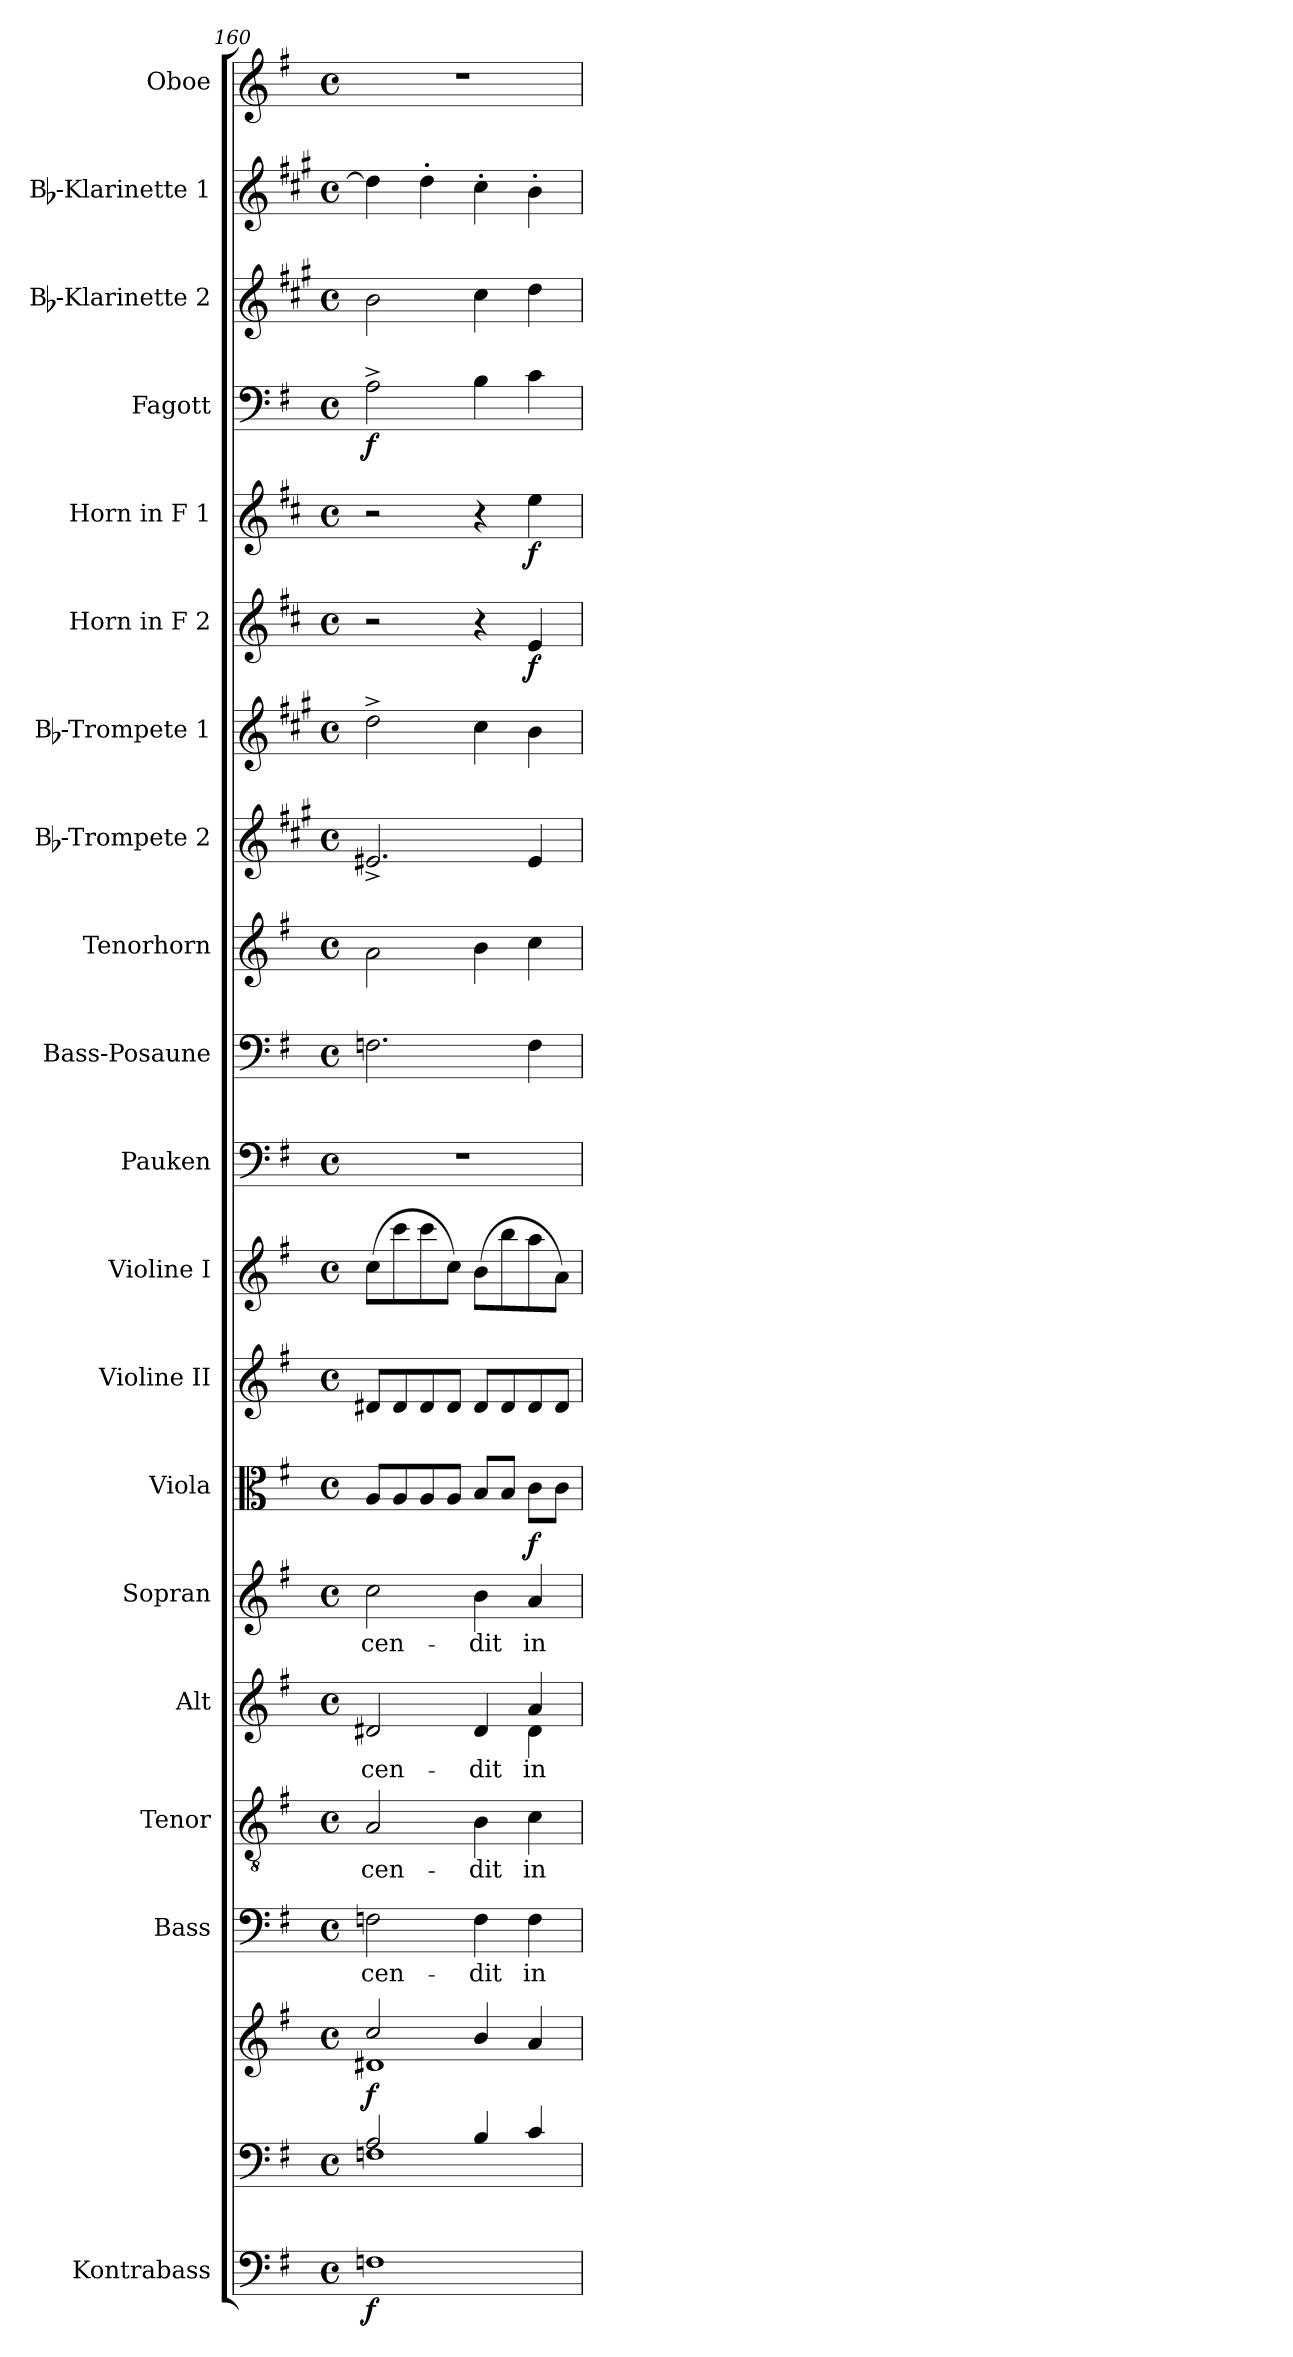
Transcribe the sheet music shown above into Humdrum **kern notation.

**kern	**dynam	**kern	**kern	**dynam	**kern	**text	**kern	**text	**kern	**text	**kern	**text	**dynam	**kern	**kern	**kern	**kern	**kern	**kern	**kern	**kern	**kern	**dynam	**kern	**dynam	**kern	**dynam	**kern	**kern	**kern
*part20	*part20	*part19	*part19	*part19	*part18	*part18	*part17	*part17	*part16	*part16	*part15	*part15	*part15	*part14	*part13	*part12	*part11	*part10	*part9	*part8	*part7	*part6	*part6	*part5	*part5	*part4	*part4	*part3	*part2	*part1
*staff21	*staff21	*staff20	*staff19	*staff19/20	*staff18	*staff18	*staff17	*staff17	*staff16	*staff16	*staff15	*staff15	*staff15	*staff14	*staff13	*staff12	*staff11	*staff10	*staff9	*staff8	*staff7	*staff6	*staff6	*staff5	*staff5	*staff4	*staff4	*staff3	*staff2	*staff1
*I"Kontrabass	*	*	*	*	*I"Bass	*	*I"Tenor	*	*I"Alt	*	*I"Sopran	*	*	*I"Viola	*I"Violine II	*I"Violine I	*I"Pauken	*I"Bass-Posaune	*I"Tenorhorn	*I"Bb-Trompete 2	*I"Bb-Trompete 1	*I"Horn in F 2	*	*I"Horn in F 1	*	*I"Fagott	*	*I"Bb-Klarinette 2	*I"Bb-Klarinette 1	*I"Oboe
*I'Kb.	*	*	*	*	*I'B.	*	*I'T.	*	*I'A.	*	*I'S.	*	*	*I'Vla.	*I'Vl. II	*I'Vl. I	*I'Pk.	*I'B. Pos.	*I'T. Hrn.	*I'Bb Trp. 2	*I'Bb Trp. 1	*	*	*	*	*I'Fg.	*	*I'Bb Kl. 2	*I'Bb Kl. 1	*I'Ob.
*clefF4	*	*clefF4	*clefG2	*	*clefF4	*	*clefGv2	*	*clefG2	*	*clefG2	*	*	*clefC3	*clefG2	*clefG2	*clefF4	*clefF4	*clefG2	*clefG2	*clefG2	*clefG2	*	*clefG2	*	*clefF4	*	*clefG2	*clefG2	*clefG2
*ITrd7c12	*	*	*	*	*	*	*	*	*	*	*	*	*	*	*	*	*	*	*ITrd8c14	*ITrd1c2	*ITrd1c2	*ITrd4c7	*	*ITrd4c7	*	*	*	*ITrd1c2	*ITrd1c2	*
*k[f#]	*	*k[f#]	*k[f#]	*	*k[f#]	*	*k[f#]	*	*k[f#]	*	*k[f#]	*	*	*k[f#]	*k[f#]	*k[f#]	*k[f#]	*k[f#]	*k[f#]	*k[f#]	*k[f#]	*k[f#]	*	*k[f#]	*	*k[f#]	*	*k[f#]	*k[f#]	*k[f#]
*G:	*	*G:	*G:	*	*G:	*	*G:	*	*G:	*	*G:	*	*	*G:	*G:	*G:	*G:	*G:	*G:	*G:	*G:	*G:	*	*G:	*	*G:	*	*G:	*G:	*G:
*M4/4	*	*M4/4	*M4/4	*	*M4/4	*	*M4/4	*	*M4/4	*	*M4/4	*	*	*M4/4	*M4/4	*M4/4	*M4/4	*M4/4	*M4/4	*M4/4	*M4/4	*M4/4	*	*M4/4	*	*M4/4	*	*M4/4	*M4/4	*M4/4
*met(c)	*	*met(c)	*met(c)	*	*met(c)	*	*met(c)	*	*met(c)	*	*met(c)	*	*	*met(c)	*met(c)	*met(c)	*met(c)	*met(c)	*met(c)	*met(c)	*met(c)	*met(c)	*	*met(c)	*	*met(c)	*	*met(c)	*met(c)	*met(c)
=160	=160	=160	=160	=160	=160	=160	=160	=160	=160	=160	=160	=160	=160	=160	=160	=160	=160	=160	=160	=160	=160	=160	=160	=160	=160	=160	=160	=160	=160	=160
*	*	*^	*^	*	*	*	*	*	*	*	*	*	*	*	*	*	*	*	*	*	*	*	*	*	*	*	*	*	*	*
!	!LO:DY:b	!	!	!	!	!LO:DY:b	!	!LO:LY:b	!	!LO:LY:b	!	!LO:LY:b	!	!LO:LY:b	!	!	!	!	!	!	!	!	!	!	!	!	!	!	!LO:DY:b	!	!	!
*	*	*	*	*	*	*	*	*	*	*	*^	*	*	*	*	*	*	*	*	*	*	*	*	*	*	*	*	*	*	*	*	*
1FFn	f	2A/	1Fn	2cc/	1d#X	f	2Fn\	-cen-	2A/	-cen-	2d#X/	2.ryy	-cen-	2cc\	-cen-	.	8A/L	8d#X/L	(>8cc\L	1r	2.Fn\	2A\	2.d#X^</	2cc^>\	2r	.	2r	.	2A^>\	f	2a\	4cc\]	1r
.	.	.	.	.	.	.	.	.	.	.	.	.	.	.	.	.	8A/	8d#/	8ccc\	.	.	.	.	.	.	.	.	.	.	.	.	.	.
.	.	.	.	.	.	.	.	.	.	.	.	.	.	.	.	.	8A/	8d#/	8ccc\	.	.	.	.	.	.	.	.	.	.	.	.	4cc'>\	.
.	.	.	.	.	.	.	.	.	.	.	.	.	.	.	.	.	8A/J	8d#/J	8cc\J)	.	.	.	.	.	.	.	.	.	.	.	.	.	.
!	!	!	!	!	!	!	!	!LO:LY:b	!	!LO:LY:b	!	!	!LO:LY:b	!	!LO:LY:b	!	!	!	!	!	!	!	!	!	!	!	!	!	!	!	!	!	!
.	.	4B/	.	4b/	.	.	4F\	-dit	4B\	-dit	4d#/	.	-dit	4b\	-dit	.	8B/L	8d#/L	(>8b\L	.	.	4B\	.	4b\	4r	.	4r	.	4B\	.	4b\	4b'>\	.
.	.	.	.	.	.	.	.	.	.	.	.	.	.	.	.	.	8B/J	8d#/	8bb\	.	.	.	.	.	.	.	.	.	.	.	.	.	.
!	!	!	!	!	!	!	!	!LO:LY:b	!	!LO:LY:b	!	!	!LO:LY:b	!	!LO:LY:b	!LO:DY:a	!	!	!	!	!	!	!	!	!	!LO:DY:b	!	!LO:DY:b	!	!	!	!	!
.	.	4c/	.	4a/	.	.	4F\	in	4c\	in	4a/	4d#\	in	4a/	in	f	8c\L	8d#/	8aa\	.	4F\	4c\	4d#/	4a\	4A/	f	4a\	f	4c\	.	4cc\	4a'>\	.
.	.	.	.	.	.	.	.	.	.	.	.	.	.	.	.	.	8c\J	8d#/J	8a\J)	.	.	.	.	.	.	.	.	.	.	.	.	.	.
*	*	*v	*v	*	*	*	*	*	*	*	*v	*v	*	*	*	*	*	*	*	*	*	*	*	*	*	*	*	*	*	*	*	*	*
*	*	*	*v	*v	*	*	*	*	*	*	*	*	*	*	*	*	*	*	*	*	*	*	*	*	*	*	*	*	*	*	*
=	=	=	=	=	=	=	=	=	=	=	=	=	=	=	=	=	=	=	=	=	=	=	=	=	=	=	=	=	=	=
*-	*-	*-	*-	*-	*-	*-	*-	*-	*-	*-	*-	*-	*-	*-	*-	*-	*-	*-	*-	*-	*-	*-	*-	*-	*-	*-	*-	*-	*-	*-
